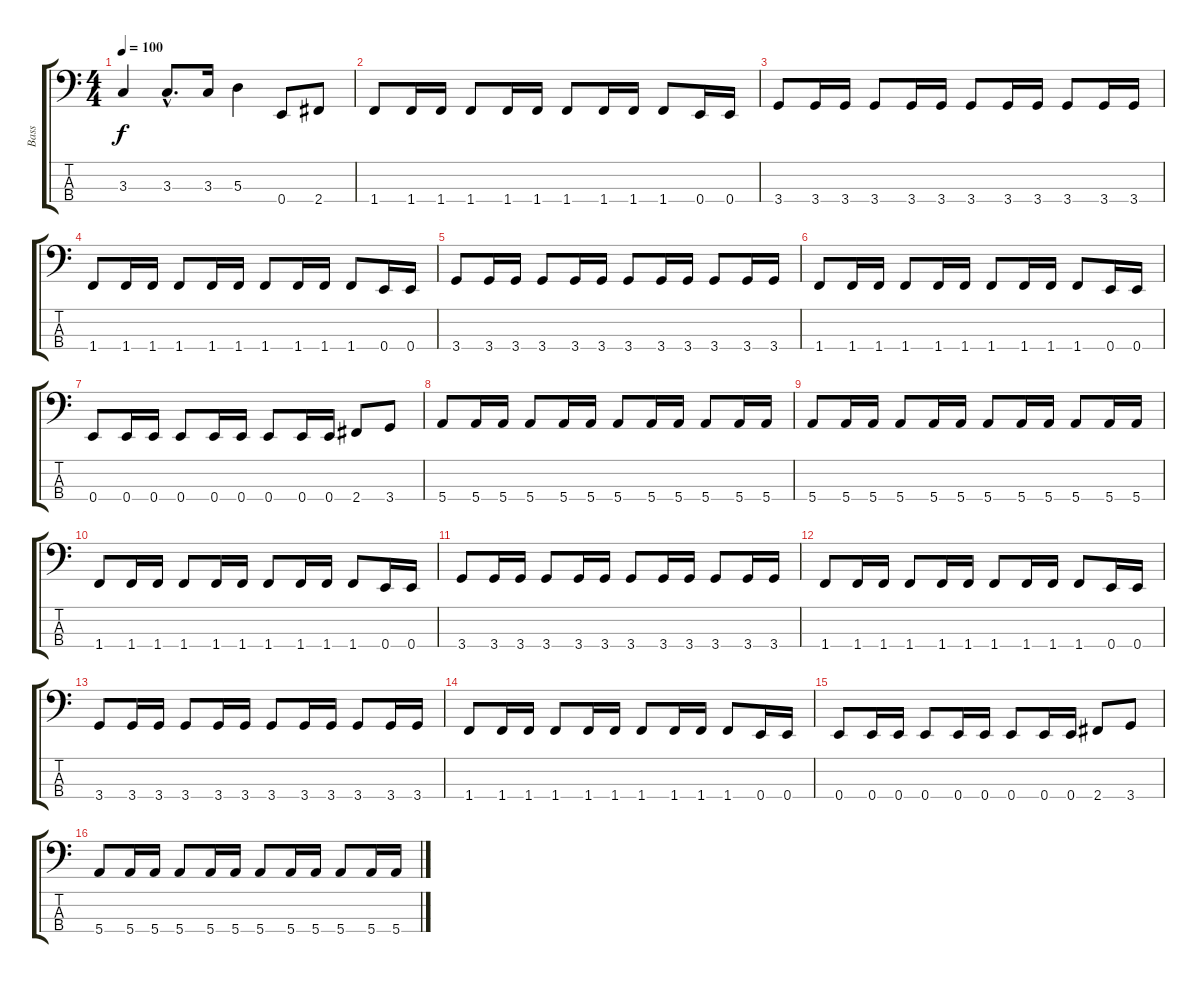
\track ("Bass" "Bass") {instrument electricbassfinger}
\staff {score tabs}
\tuning (G2 D2 A1 E1) {hide}
\ts (4 4)
\tempo 100
\clef f4
\ks c
3.3.4{dy f} 3.3{hac}.8{d} 3.3.16 5.3.4 0.4.8 2.4.8 |
1.4.8 1.4.16 1.4.16 1.4.8 1.4.16 1.4.16 1.4.8 1.4.16 1.4.16 1.4.8 0.4.16 0.4.16 |
3.4.8 3.4.16 3.4.16 3.4.8 3.4.16 3.4.16 3.4.8 3.4.16 3.4.16 3.4.8 3.4.16 3.4.16 |
1.4.8 1.4.16 1.4.16 1.4.8 1.4.16 1.4.16 1.4.8 1.4.16 1.4.16 1.4.8 0.4.16 0.4.16 |
3.4.8 3.4.16 3.4.16 3.4.8 3.4.16 3.4.16 3.4.8 3.4.16 3.4.16 3.4.8 3.4.16 3.4.16 |
1.4.8 1.4.16 1.4.16 1.4.8 1.4.16 1.4.16 1.4.8 1.4.16 1.4.16 1.4.8 0.4.16 0.4.16 |
0.4.8 0.4.16 0.4.16 0.4.8 0.4.16 0.4.16 0.4.8 0.4.16 0.4.16 2.4.8 3.4.8 |
5.4.8 5.4.16 5.4.16 5.4.8 5.4.16 5.4.16 5.4.8 5.4.16 5.4.16 5.4.8 5.4.16 5.4.16 |
5.4.8 5.4.16 5.4.16 5.4.8 5.4.16 5.4.16 5.4.8 5.4.16 5.4.16 5.4.8 5.4.16 5.4.16 |
1.4.8 1.4.16 1.4.16 1.4.8 1.4.16 1.4.16 1.4.8 1.4.16 1.4.16 1.4.8 0.4.16 0.4.16 |
3.4.8 3.4.16 3.4.16 3.4.8 3.4.16 3.4.16 3.4.8 3.4.16 3.4.16 3.4.8 3.4.16 3.4.16 |
1.4.8 1.4.16 1.4.16 1.4.8 1.4.16 1.4.16 1.4.8 1.4.16 1.4.16 1.4.8 0.4.16 0.4.16 |
3.4.8 3.4.16 3.4.16 3.4.8 3.4.16 3.4.16 3.4.8 3.4.16 3.4.16 3.4.8 3.4.16 3.4.16 |
1.4.8 1.4.16 1.4.16 1.4.8 1.4.16 1.4.16 1.4.8 1.4.16 1.4.16 1.4.8 0.4.16 0.4.16 |
0.4.8 0.4.16 0.4.16 0.4.8 0.4.16 0.4.16 0.4.8 0.4.16 0.4.16 2.4.8 3.4.8 |
5.4.8 5.4.16 5.4.16 5.4.8 5.4.16 5.4.16 5.4.8 5.4.16 5.4.16 5.4.8 5.4.16 5.4.16
